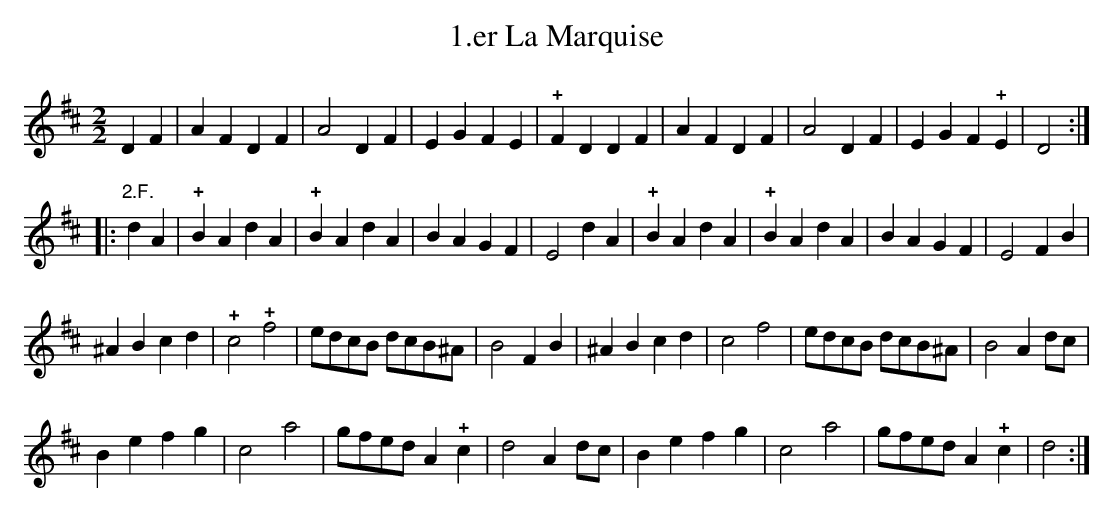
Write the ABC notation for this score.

X:1
T: 1.er La Marquise
M: 2/2
L: 1/8
K: D
D2F2 |\
A2F2 D2F2 | A4 D2F2 | E2G2 F2E2 | !+!F2D2 D2F2 |\
A2F2 D2F2 | A4 D2F2 | E2G2 F2!+!E2 | D4 :|
|: "2.F."d2A2 |\
!+!B2A2 d2A2 | !+!B2A2 d2A2 | B2A2 G2F2 | E4 d2A2 |\
!+!B2A2 d2A2 | !+!B2A2 d2A2 | B2A2 G2F2 | E4 F2B2 |
^A2B2 c2d2 | !+!c4 !+!f4 | edcB dcB^A | B4 F2B2 |\
^A2B2 c2d2 | c4 f4 | edcB dcB^A | B4 A2dc |
B2e2 f2g2 | c4 a4 | gfed A2!+!c2 | d4 A2dc |\
B2e2 f2g2 | c4 a4 | gfed A2!+!c2 | d4 :|
